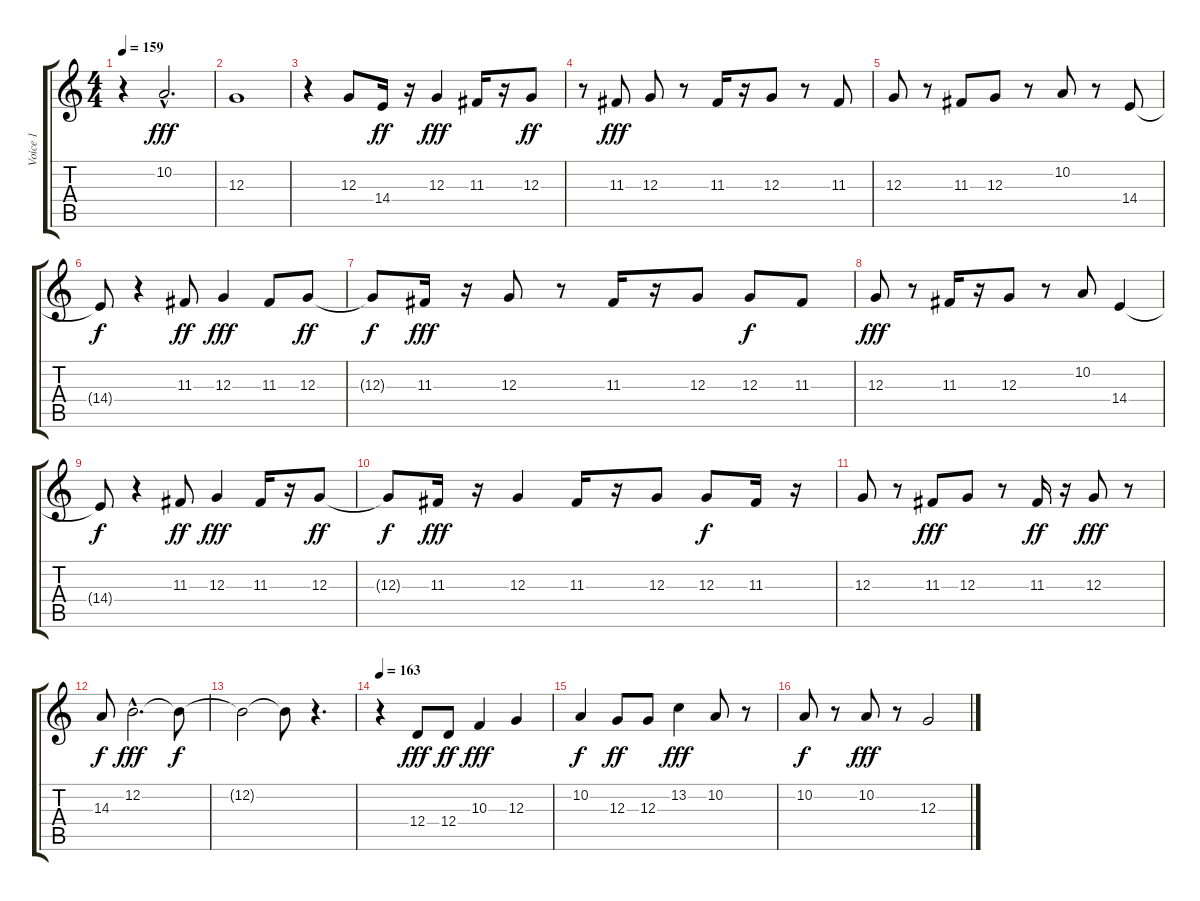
\track ("Voice 1" "Voice 1") {instrument choiraahs}
\staff {score tabs}
\tuning (E4 B3 G3 D3 A2 E2) {hide}
\ts (4 4)
\tempo 159
\clef g2
\ks c
r.4{dy fff} 10.2{hac}.2{d} |
12.3.1 |
r.4 12.3.8 14.4.16{dy ff} r.16 12.3.4{dy fff} 11.3.16 r.16 12.3.8{dy ff} |
r.8 11.3.8{dy fff} 12.3.8 r.8 11.3.16 r.16 12.3.8 r.8 11.3.8 |
12.3.8 r.8 11.3.8 12.3.8 r.8 10.2.8 r.8 14.4.8 |
14.4{t}.8{dy f} r.4 11.3.8{dy ff} 12.3.4{dy fff} 11.3.8 12.3.8{dy ff} |
12.3{t}.8{dy f} 11.3.16{dy fff} r.16 12.3.8 r.8 11.3.16 r.16 12.3.8 12.3.8{dy f} 11.3.8 |
12.3.8{dy fff} r.8 11.3.16 r.16 12.3.8 r.8 10.2.8 14.4.4 |
14.4{t}.8{dy f} r.4 11.3.8{dy ff} 12.3.4{dy fff} 11.3.16 r.16 12.3.8{dy ff} |
12.3{t}.8{dy f} 11.3.16{dy fff} r.16 12.3.4 11.3.16 r.16 12.3.8 12.3.8{dy f} 11.3.16 r.16 |
12.3.8 r.8 11.3.8{dy fff} 12.3.8 r.8 11.3.16{dy ff} r.16 12.3.8{dy fff} r.8 |
14.3.8{dy f} 12.2{hac}.2{d dy fff} 12.2{t}.8{dy f} |
12.2{t}.2 12.2{t}.8 r.4{d} |
\tempo 163
r.4 12.4.8{dy fff} 12.4.8{dy ff} 10.3.4{dy fff} 12.3.4 |
10.2.4{dy f} 12.3.8{dy ff} 12.3.8 13.2.4{dy fff} 10.2.8 r.8 |
10.2.8{dy f} r.8 10.2.8{dy fff} r.8 12.3.2
